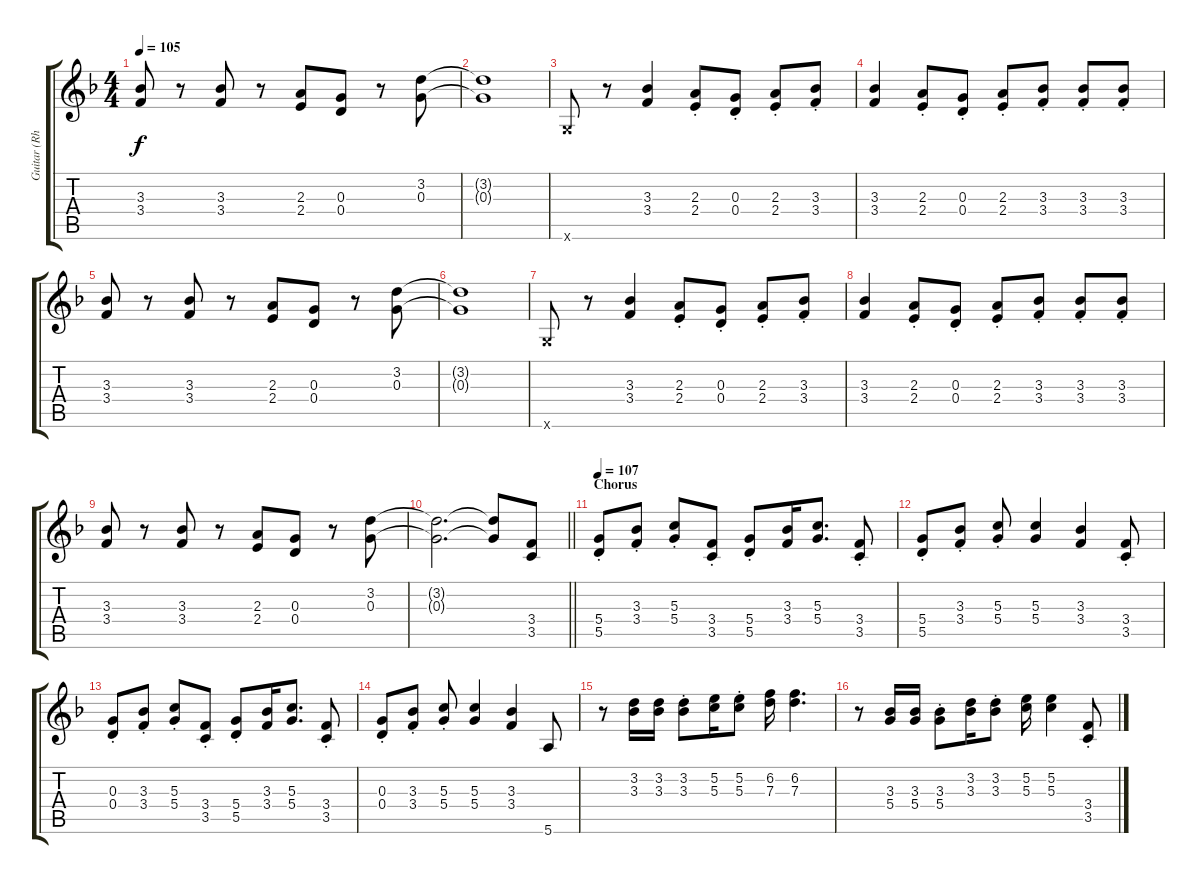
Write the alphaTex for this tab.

\track ("Guitar (Rhythm)" "Guitar (Rh") {instrument overdrivenguitar}
\staff {score tabs}
\tuning (E4 B3 G3 D3 A2 E2) {hide}
\ts (4 4)
\tempo 105
\clef g2
\ks f
(3.3 3.4).8{dy f} r.8 (3.3 3.4).8 r.8 (2.3 2.4).8 (0.3 0.4).8 r.8 (3.2 0.3).8 |
(3.2{t} 0.3{t}).1 |
3.6{x}.8 r.8 (3.3 3.4).4 (2.3{st} 2.4{st}).8 (0.3{st} 0.4{st}).8 (2.3{st} 2.4{st}).8 (3.3{st} 3.4).8 |
(3.3 3.4).4 (2.3{st} 2.4{st}).8 (0.3{st} 0.4{st}).8 (2.3{st} 2.4{st}).8 (3.3{st} 3.4{st}).8 (3.3{st} 3.4{st}).8 (3.3{st} 3.4{st}).8 |
(3.3 3.4).8 r.8 (3.3 3.4).8 r.8 (2.3 2.4).8 (0.3 0.4).8 r.8 (3.2 0.3).8 |
(3.2{t} 0.3{t}).1 |
3.6{x}.8 r.8 (3.3 3.4).4 (2.3{st} 2.4{st}).8 (0.3{st} 0.4{st}).8 (2.3{st} 2.4{st}).8 (3.3{st} 3.4).8 |
(3.3 3.4).4 (2.3{st} 2.4{st}).8 (0.3{st} 0.4{st}).8 (2.3{st} 2.4{st}).8 (3.3{st} 3.4{st}).8 (3.3{st} 3.4{st}).8 (3.3{st} 3.4{st}).8 |
(3.3 3.4).8 r.8 (3.3 3.4).8 r.8 (2.3 2.4).8 (0.3 0.4).8 r.8 (3.2 0.3).8 |
\barLineRight lightlight
(3.2{t} 0.3{t}).2{d} (3.2{t} 0.3{t}).8 (3.4 3.5).8 |
\section ("" "Chorus")
\tempo 107
(5.4{st} 5.5{st}).8 (3.3{st} 3.4{st}).8 (5.3{st} 5.4{st}).8 (3.4{st} 3.5{st}).8 (5.4{st} 5.5{st}).8 (3.3 3.4).16 (5.3 5.4).8{d} (3.4{st} 3.5{st}).8 |
(5.4{st} 5.5{st}).8 (3.3{st} 3.4{st}).8 (5.3{st} 5.4{st}).8 (5.3 5.4).4 (3.3 3.4).4 (3.4{st} 3.5{st}).8 |
(0.3{st} 0.4{st}).8 (3.3{st} 3.4{st}).8 (5.3{st} 5.4{st}).8 (3.4{st} 3.5{st}).8 (5.4{st} 5.5{st}).8 (3.3 3.4).16 (5.3 5.4).8{d} (3.4{st} 3.5{st}).8 |
(0.3{st} 0.4{st}).8 (3.3{st} 3.4{st}).8 (5.3{st} 5.4{st}).8 (5.3 5.4).4 (3.3 3.4).4 5.6.8 |
r.8 (3.2 3.3).16 (3.2 3.3).16 (3.2{st} 3.3{st}).8 (5.2 5.3).16 (5.2{st} 5.3{st}).8 (6.2 7.3).16 (6.2 7.3).4{d} |
r.8 (3.3 5.4).16 (3.3 5.4).16 (3.3{st} 5.4{st}).8 (3.2 3.3).16 (3.2{st} 3.3{st}).8 (5.2 5.3).16 (5.2 5.3).4 (3.4{st} 3.5{st}).8
